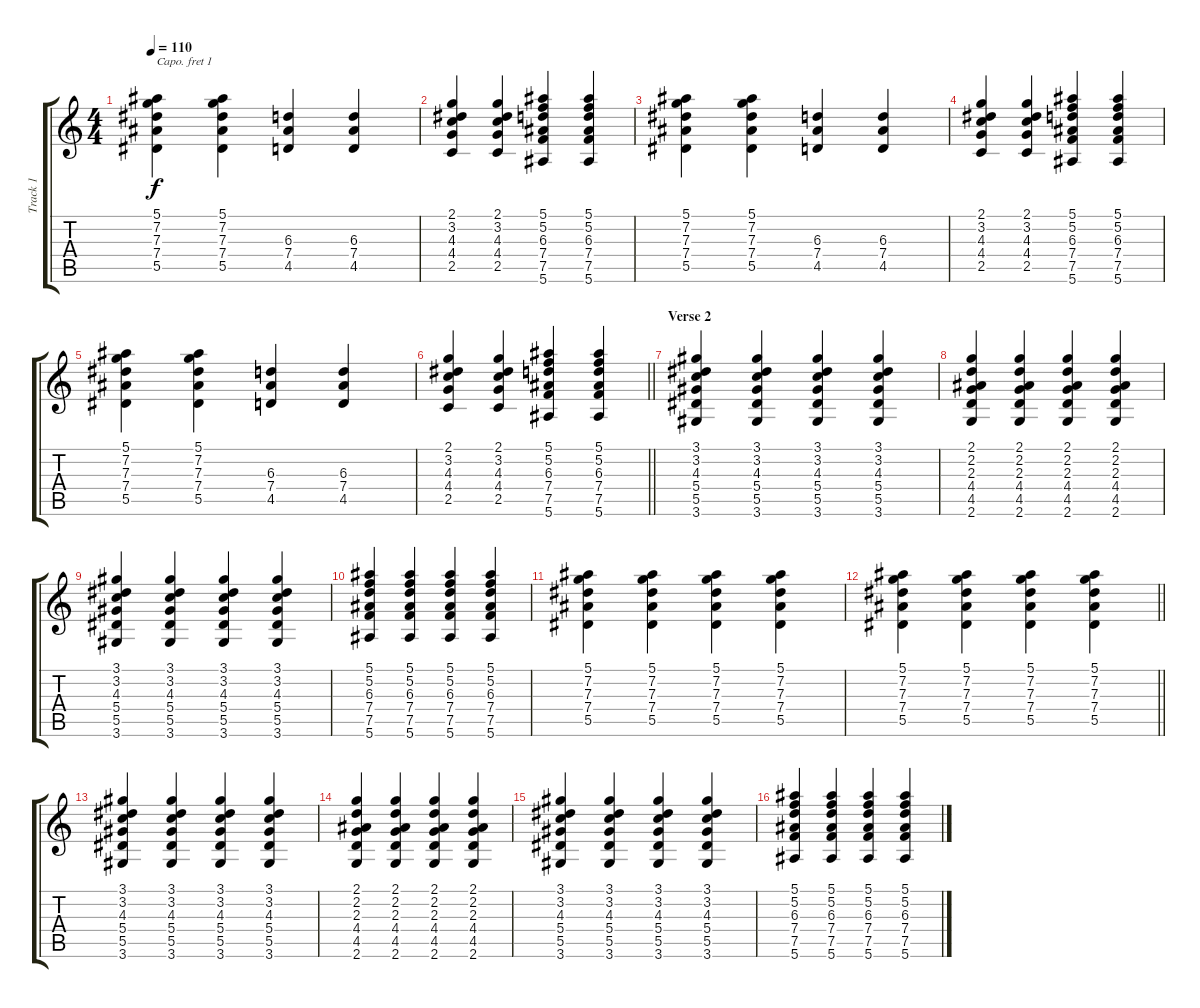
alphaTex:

\track ("Track 1" "Track 1") {instrument acousticguitarsteel}
\staff {score tabs}
\capo 1
\tuning (E4 B3 G3 D3 A2 E2) {hide}
\ts (4 4)
\tempo 110
\clef g2
\ks c
(5.1 7.2 7.3 7.4 5.5).4{dy f} (5.1 7.2 7.3 7.4 5.5).4 (6.3 7.4 4.5).4 (6.3 7.4 4.5).4 |
(2.1 3.2 4.3 4.4 2.5).4 (2.1 3.2 4.3 4.4 2.5).4 (5.1 5.2 6.3 7.4 7.5 5.6).4 (5.1 5.2 6.3 7.4 7.5 5.6).4 |
(5.1 7.2 7.3 7.4 5.5).4 (5.1 7.2 7.3 7.4 5.5).4 (6.3 7.4 4.5).4 (6.3 7.4 4.5).4 |
(2.1 3.2 4.3 4.4 2.5).4 (2.1 3.2 4.3 4.4 2.5).4 (5.1 5.2 6.3 7.4 7.5 5.6).4 (5.1 5.2 6.3 7.4 7.5 5.6).4 |
(5.1 7.2 7.3 7.4 5.5).4 (5.1 7.2 7.3 7.4 5.5).4 (6.3 7.4 4.5).4 (6.3 7.4 4.5).4 |
\barLineRight lightlight
(2.1 3.2 4.3 4.4 2.5).4 (2.1 3.2 4.3 4.4 2.5).4 (5.1 5.2 6.3 7.4 7.5 5.6).4 (5.1 5.2 6.3 7.4 7.5 5.6).4 |
\section ("" "Verse 2")
(3.1 3.2 4.3 5.4 5.5 3.6).4 (3.1 3.2 4.3 5.4 5.5 3.6).4 (3.1 3.2 4.3 5.4 5.5 3.6).4 (3.1 3.2 4.3 5.4 5.5 3.6).4 |
(2.1 2.2 2.3 4.4 4.5 2.6).4 (2.1 2.2 2.3 4.4 4.5 2.6).4 (2.1 2.2 2.3 4.4 4.5 2.6).4 (2.1 2.2 2.3 4.4 4.5 2.6).4 |
(3.1 3.2 4.3 5.4 5.5 3.6).4 (3.1 3.2 4.3 5.4 5.5 3.6).4 (3.1 3.2 4.3 5.4 5.5 3.6).4 (3.1 3.2 4.3 5.4 5.5 3.6).4 |
(5.1 5.2 6.3 7.4 7.5 5.6).4 (5.1 5.2 6.3 7.4 7.5 5.6).4 (5.1 5.2 6.3 7.4 7.5 5.6).4 (5.1 5.2 6.3 7.4 7.5 5.6).4 |
(5.1 7.2 7.3 7.4 5.5).4 (5.1 7.2 7.3 7.4 5.5).4 (5.1 7.2 7.3 7.4 5.5).4 (5.1 7.2 7.3 7.4 5.5).4 |
\barLineRight lightlight
(5.1 7.2 7.3 7.4 5.5).4 (5.1 7.2 7.3 7.4 5.5).4 (5.1 7.2 7.3 7.4 5.5).4 (5.1 7.2 7.3 7.4 5.5).4 |
(3.1 3.2 4.3 5.4 5.5 3.6).4 (3.1 3.2 4.3 5.4 5.5 3.6).4 (3.1 3.2 4.3 5.4 5.5 3.6).4 (3.1 3.2 4.3 5.4 5.5 3.6).4 |
(2.1 2.2 2.3 4.4 4.5 2.6).4 (2.1 2.2 2.3 4.4 4.5 2.6).4 (2.1 2.2 2.3 4.4 4.5 2.6).4 (2.1 2.2 2.3 4.4 4.5 2.6).4 |
(3.1 3.2 4.3 5.4 5.5 3.6).4 (3.1 3.2 4.3 5.4 5.5 3.6).4 (3.1 3.2 4.3 5.4 5.5 3.6).4 (3.1 3.2 4.3 5.4 5.5 3.6).4 |
(5.1 5.2 6.3 7.4 7.5 5.6).4 (5.1 5.2 6.3 7.4 7.5 5.6).4 (5.1 5.2 6.3 7.4 7.5 5.6).4 (5.1 5.2 6.3 7.4 7.5 5.6).4
